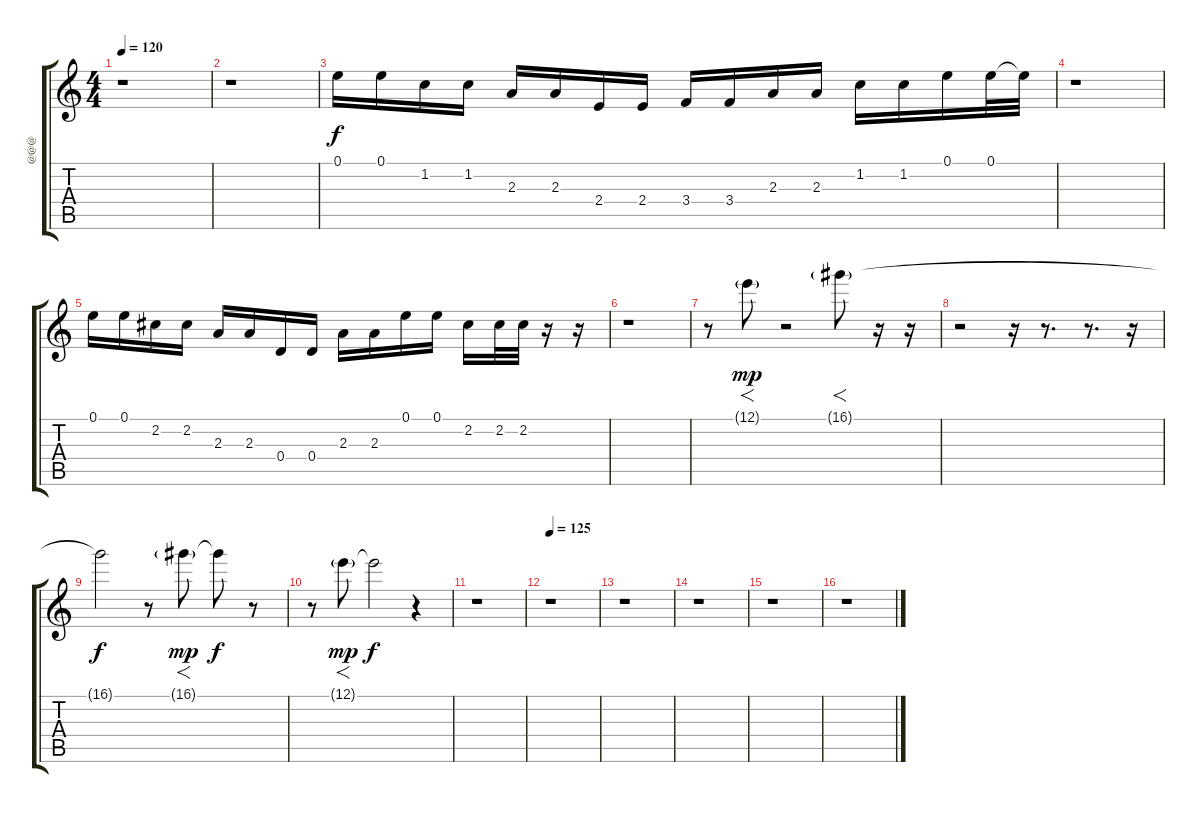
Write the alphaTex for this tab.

\track ("@@@" "@@@") {instrument acousticguitarnylon}
\staff {score tabs}
\tuning (E4 B3 G3 D3 A2 E2) {hide}
\ts (4 4)
\tempo 120
\clef g2
\ks c
r.1{dy f} |
r.1 |
0.1.16{volume 9} 0.1.16 1.2.16 1.2.16 2.3.16 2.3.16 2.4.16 2.4.16 3.4.16 3.4.16 2.3.16 2.3.16 1.2.16 1.2.16 0.1.16 0.1.32 0.1{t}.32 |
r.1 |
0.1.16 0.1.16 2.2.16 2.2.16 2.3.16 2.3.16 0.4.16 0.4.16 2.3.16 2.3.16 0.1.16 0.1.16 2.2.16 2.2.32 2.2.32 r.16 r.16 |
r.1{volume 14} |
r.8 12.1{g}.8{f dy mp} r.2 16.1{g}.8{f} r.16 r.16 |
r.2 r.16 r.8{d} r.8{d} r.16 |
16.1{t}.2{dy f} r.8 16.1{g}.8{f dy mp} 16.1{t}.8{dy f} r.8 |
r.8 12.1{g}.8{f dy mp} 12.1{t}.2{dy f} r.4 |
r.1 |
\tempo 125
r.1 |
r.1 |
r.1 |
r.1 |
r.1
